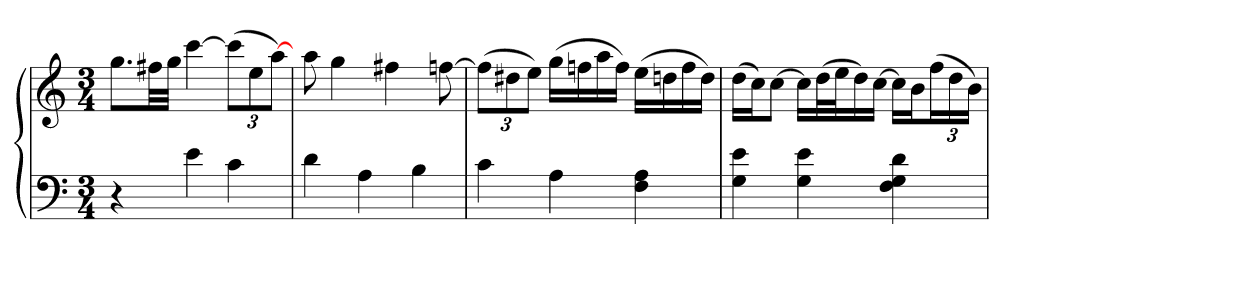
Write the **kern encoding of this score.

**kern	**kern
*part1	*part1
*staff2	*staff1
*clefF4	*clefG2
*k[]	*k[]
*M3/4	*M3/4
=	=
4r	8.ggL
.	32ff#XLL
.	32ggJJJ
4e	[4ccc
4c	(12cccL]
.	12ee
.	[12aaJ)
=285	=285
4d	8aa
.	4gg
4A	.
.	4ff#X
4B	.
.	[8ffn
=286	=286
4c	(12ffL]
.	12dd#X
.	12eeJ)
4A	(16ggLL
.	16ffn
.	16aa
.	16ffJJ)
4F 4A	(16eeLL
.	16ddn
.	16ff
.	16ddJJ)
=287	=287
4G 4e	(16ddLL
.	16ccJ)
.	[8ccJ
4G 4e	16ccLL]
.	(32ddL
.	32eeJ
.	16dd)
.	[16ccJJ
4F 4G 4d	16ccLL]
.	16bJ
.	(24ffL
.	24dd
.	24bJJ)
=	=
*-	*-
